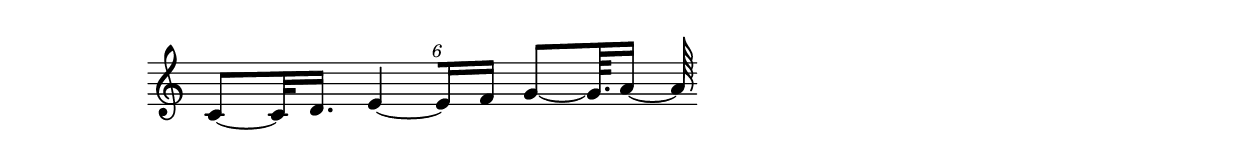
#(ly:set-option 'midi-extension "mid")
\version "2.12.3"
\include "english.ly"
\header{


}
%{

%}
melody = {
\once \override Staff.TimeSignature #'stencil = ##f
\clef treble
\key c \major
\cadenzaOn


  c'8[~c'32 d'16.] \times 4/6{ e'4[~e'16 f'16] }  g'8[~g'64. a'16]~a'64  
 
}


text = \lyricmode {
      
}

\score{

<<
\new Voice = "one" {
\melody
}
\new Lyrics \lyricsto "one" \text
>>
\layout {
\context {
\Score
}
}
\midi {
\context {
\Score
tempoWholesPerMinute = #(ly:make-moment 200 4)
}
}
}